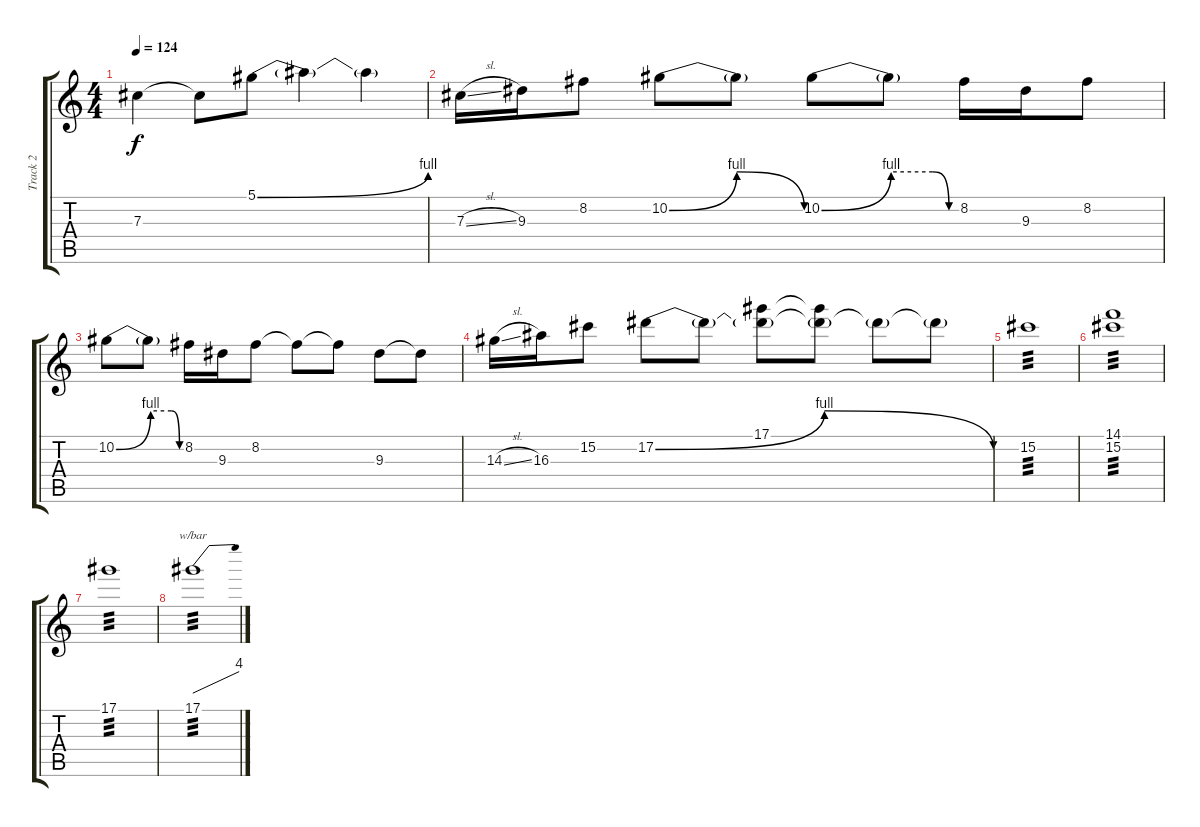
\track ("Track 2" "Track 2") {instrument electricguitarclean}
\staff {score tabs}
\tuning (Eb4 Bb3 Gb3 Db3 Ab2 Eb2) {hide}
\ts (4 4)
\tempo 124
\clef g2
\ks c
7.3.4{dy f} 7.3{t}.8 5.1{be (bend 0 0 60 4)}.8 5.1{t}.4 5.1{t}.4 |
7.3{sl}.16 9.3.16 8.2.8 10.2{be (bendrelease 0 0 30 4 51 4 60 0)}.8 10.2{t}.8 10.2{be (custom 0 0 30 4 48 4 55 0 60 0)}.8 10.2{t}.8 8.2.16 9.3.16 8.2.8 |
10.2{be (custom 0 0 30 4 48 4 55 0 60 0)}.8 10.2{t}.8 8.2.16 9.3.16 8.2.8 8.2{t}.8 8.2{t}.8 9.3.8 9.3{t}.8 |
14.3{sl}.16 16.3.16 15.2.8 17.2{be (bendrelease 0 0 29 4 45 4 60 0)}.8 17.2{t}.8 (17.1 17.2{t}).8 (17.1{t} 17.2{t}).8 17.2{t}.8 17.2{t}.8 |
15.2.1{tp 3} |
(14.1 15.2).1{tp 3} |
17.1.1{tp 3} |
17.1.1{tbe (dive default 0 0 60 16) tp 3}
